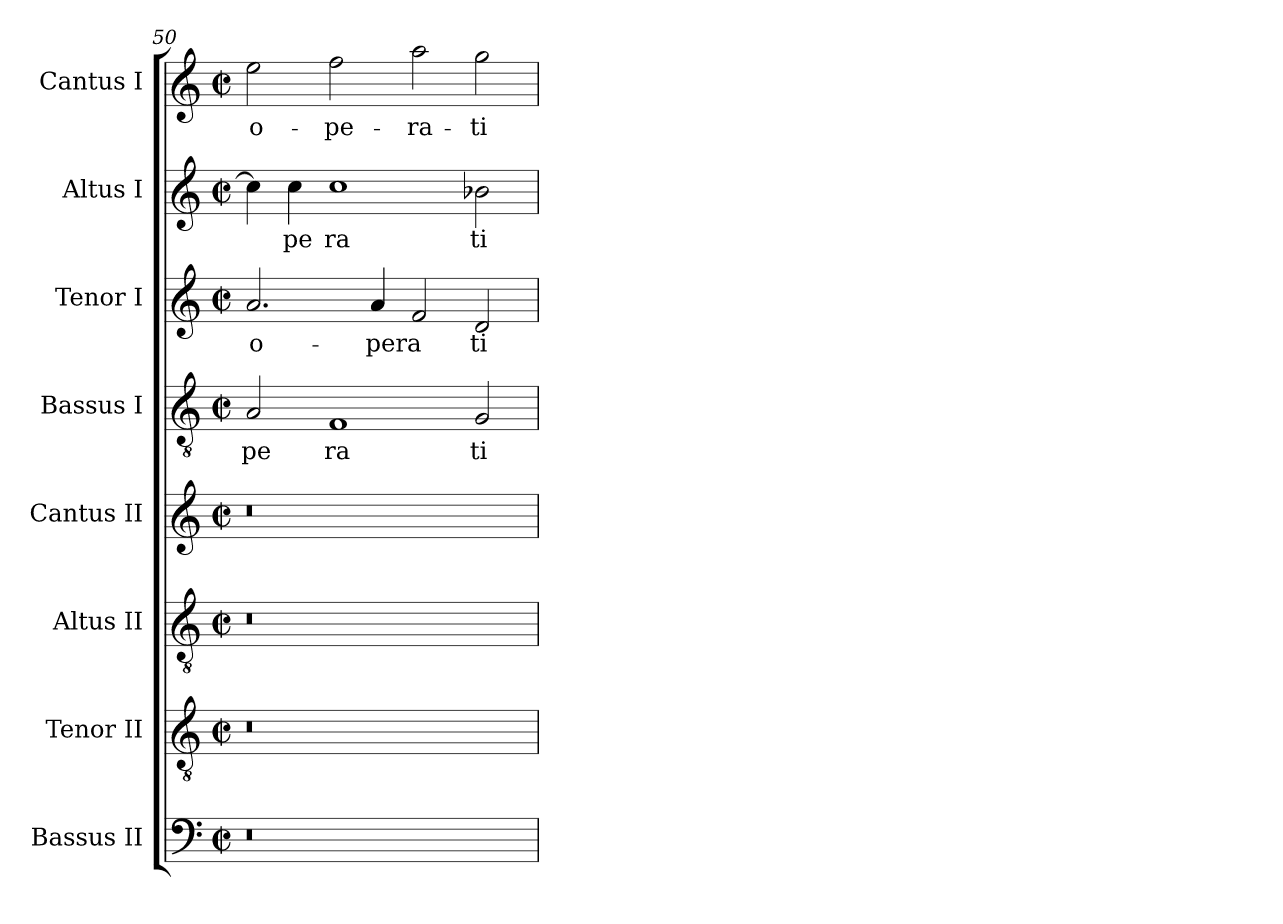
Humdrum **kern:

**kern	**kern	**kern	**kern	**kern	**text	**kern	**text	**kern	**text	**kern	**text
*part8	*part7	*part6	*part5	*part4	*part4	*part3	*part3	*part2	*part2	*part1	*part1
*staff8	*staff7	*staff6	*staff5	*staff4	*staff4	*staff3	*staff3	*staff2	*staff2	*staff1	*staff1
*I"Bassus II	*I"Tenor II	*I"Altus II	*I"Cantus II	*I"Bassus I	*	*I"Tenor I	*	*I"Altus I	*	*I"Cantus I	*
!!LO:PB:g=z
*clefF4	*clefGv2	*clefGv2	*clefG2	*clefGv2	*	*clefG2	*	*clefG2	*	*clefG2	*
*k[]	*k[]	*k[]	*k[]	*k[]	*	*k[]	*	*k[]	*	*k[]	*
*C:	*C:	*C:	*C:	*C:	*	*C:	*	*C:	*	*C:	*
*M2/2	*M2/2	*M2/2	*M2/2	*M2/2	*	*M2/2	*	*M2/2	*	*M2/2	*
*met(c|)	*met(c|)	*met(c|)	*met(c|)	*met(c|)	*	*met(c|)	*	*met(c|)	*	*met(c|)	*
=50	=50	=50	=50	=50	=50	=50	=50	=50	=50	=50	=50
!	!	!	!	!	!LO:LY:b:cj	!	!LO:LY:b:cj	!	!LO:LY:b:cj	!	!LO:LY:b:cj
0r	0r	0r	0r	2A/	pe	2.a/	o-	4cc\]	--	2ee\	-o-
!	!	!	!	!	!	!	!	!	!LO:LY:b:cj	!	!
.	.	.	.	.	.	.	.	4cc\	-pe	.	.
!	!	!	!	!	!LO:LY:b:cj	!	!	!	!LO:LY:b:cj	!	!LO:LY:b:cj
.	.	.	.	1F	ra	.	.	1cc	ra	2ff\	-pe-
!	!	!	!	!	!	!	!LO:LY:b:cj	!	!	!	!
.	.	.	.	.	.	4a/	-pera-	.	.	.	.
!	!	!	!	!	!	!	!LO:LY:b:cj	!	!	!	!LO:LY:b:cj
.	.	.	.	.	.	2f/	--	.	.	2aa\	-ra-
!	!	!	!	!	!LO:LY:b:cj	!	!LO:LY:b:cj	!	!LO:LY:b:cj	!	!LO:LY:b:cj
.	.	.	.	2G/	ti	2d/	-ti-	2b-X\	ti	2gg\	-ti-
=	=	=	=	=	=	=	=	=	=	=	=
*-	*-	*-	*-	*-	*-	*-	*-	*-	*-	*-	*-
